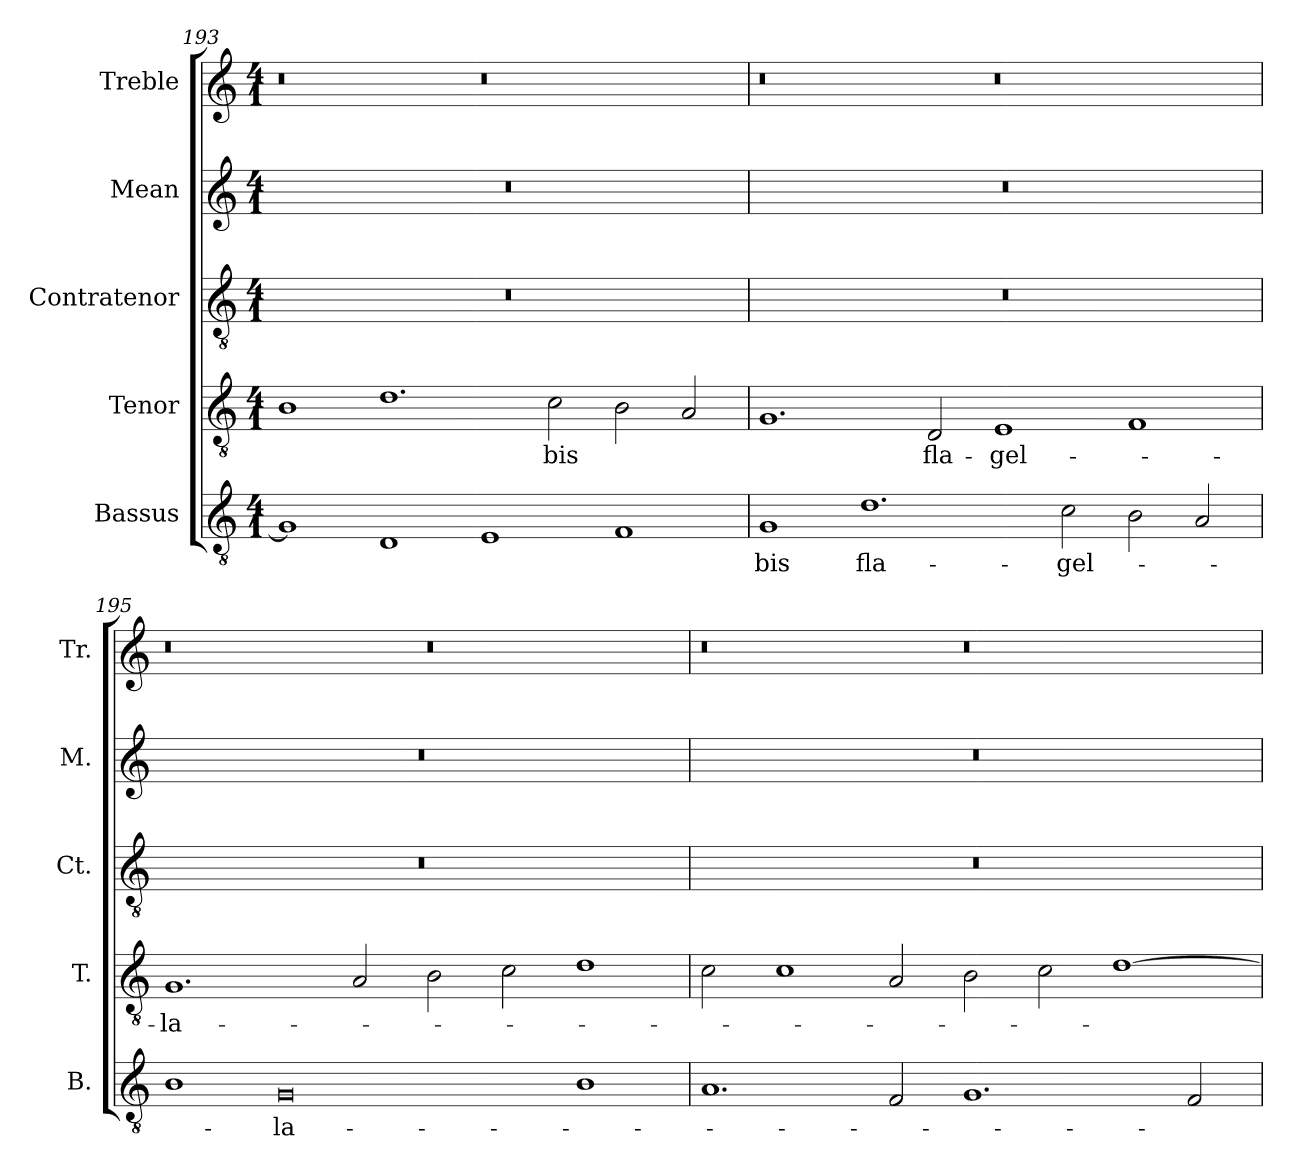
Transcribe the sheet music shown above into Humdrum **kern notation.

**kern	**text	**kern	**text	**kern	**kern	**kern
*part5	*part5	*part4	*part4	*part3	*part2	*part1
*staff5	*staff5	*staff4	*staff4	*staff3	*staff2	*staff1
*I"Bassus	*	*I"Tenor	*	*I"Contratenor	*I"Mean	*I"Treble
*I'B.	*	*I'T.	*	*I'Ct.	*I'M.	*I'Tr.
*clefGv2	*	*clefGv2	*	*clefGv2	*clefG2	*clefG2
*ITrd7c12	*	*ITrd7c12	*	*ITrd7c12	*	*
*k[]	*	*k[]	*	*k[]	*k[]	*k[]
*	*	*	*	*	*C:	*C:
*M4/1	*	*M4/1	*	*M4/1	*M4/1	*M4/1
=193	=193	=193	=193	=193	=193	=193
!	!	!	!	!LO:N:vis=1	!LO:N:vis=1	!
1GGi]	.	1BBi	.	00r	00r	0r
1DDi	.	1.Di	.	.	.	.
1EEi	.	.	.	.	.	0r
!	!	!	!LO:LY:b:color=#000000	!	!	!
.	.	2Ci\	-bis	.	.	.
1FFi	.	2BBi\	.	.	.	.
.	.	2AAi/	.	.	.	.
!!LO:LB:g=z
=194	=194	=194	=194	=194	=194	=194
!	!LO:LY:b:color=#000000	!	!	!LO:N:vis=1	!LO:N:vis=1	!
1GGi	-bis	1.GGi	.	00r	00r	0r
!	!LO:LY:b:color=#000000	!	!	!	!	!
1.Di	fla-	.	.	.	.	.
!	!	!	!LO:LY:b:color=#000000	!	!	!
.	.	2DDi/	fla-	.	.	.
!	!	!	!LO:LY:b:color=#000000	!	!	!
.	.	1EEi	-gel-	.	.	0r
!	!LO:LY:b:color=#000000	!	!	!	!	!
2Ci\	-gel-	.	.	.	.	.
2BBi\	.	1FFi	.	.	.	.
2AAi/	.	.	.	.	.	.
=195	=195	=195	=195	=195	=195	=195
!	!	!	!LO:LY:b:color=#000000	!LO:N:vis=1	!LO:N:vis=1	!
1BBi	.	1.GGi	-la-	00r	00r	0r
!	!LO:LY:b:color=#000000	!	!	!	!	!
0GGi	-la-	.	.	.	.	.
.	.	2AAi/	.	.	.	.
.	.	2BBi\	.	.	.	0r
.	.	2Ci\	.	.	.	.
1BBi	.	1Di	.	.	.	.
=196	=196	=196	=196	=196	=196	=196
!	!	!	!	!LO:N:vis=1	!LO:N:vis=1	!
1.AAi	.	2Ci\	.	00r	00r	0r
.	.	1Ci	.	.	.	.
2FFi/	.	2AAi/	.	.	.	.
1.GGi	.	2BBi\	.	.	.	0r
.	.	2Ci\	.	.	.	.
.	.	[>1Di	.	.	.	.
2FFi/	.	.	.	.	.	.
=	=	=	=	=	=	=
*-	*-	*-	*-	*-	*-	*-
